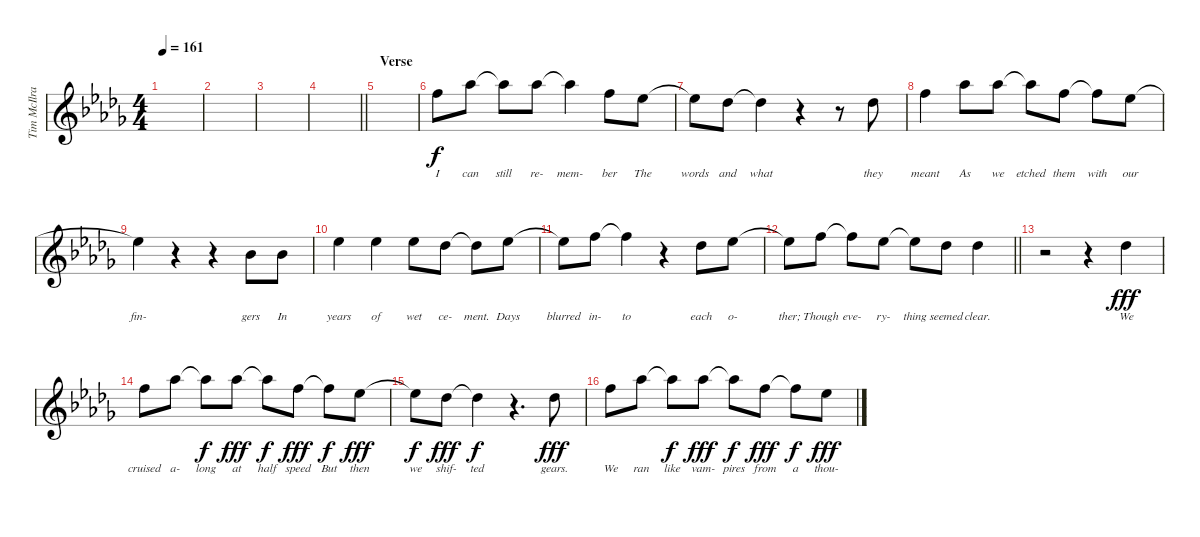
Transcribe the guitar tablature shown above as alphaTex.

\track ("Tim McIlrath - Vocals" "Tim McIlra") {instrument overdrivenguitar}
\staff {score}
\tuning (E4 B3 G3 D3 A2 E2) {hide}
\ts (4 4)
\tempo 161
\clef g2
\ks db
|
|
|
\barLineRight lightlight
|
\section ("" "Verse")
|
6.2.8{lyrics (0 "I") lyrics (1 "") lyrics (2 "") lyrics (3 "") lyrics (4 "")} 4.1.8{lyrics (0 "can") lyrics (1 "") lyrics (2 "") lyrics (3 "") lyrics (4 "")} 4.1{t}.8{lyrics (0 "still") lyrics (1 "") lyrics (2 "") lyrics (3 "") lyrics (4 "")} 4.1.8{lyrics (0 "re-") lyrics (1 "") lyrics (2 "") lyrics (3 "") lyrics (4 "")} 4.1{t}.4{lyrics (0 "mem-") lyrics (1 "") lyrics (2 "") lyrics (3 "") lyrics (4 "")} 1.1.8{lyrics (0 "ber") lyrics (1 "") lyrics (2 "") lyrics (3 "") lyrics (4 "")} 4.2.8{lyrics (0 "The") lyrics (1 "") lyrics (2 "") lyrics (3 "") lyrics (4 "")} |
4.2{t}.8{lyrics (0 "words") lyrics (1 "") lyrics (2 "") lyrics (3 "") lyrics (4 "")} 2.2.8{lyrics (0 "and") lyrics (1 "") lyrics (2 "") lyrics (3 "") lyrics (4 "")} 2.2{t}.4{lyrics (0 "what") lyrics (1 "") lyrics (2 "") lyrics (3 "") lyrics (4 "")} r.4 r.8 2.2.8{lyrics (0 "they") lyrics (1 "") lyrics (2 "") lyrics (3 "") lyrics (4 "")} |
1.1.4{lyrics (0 "meant") lyrics (1 "") lyrics (2 "") lyrics (3 "") lyrics (4 "")} 4.1.8{lyrics (0 "As") lyrics (1 "") lyrics (2 "") lyrics (3 "") lyrics (4 "")} 4.1.8{lyrics (0 "we") lyrics (1 "") lyrics (2 "") lyrics (3 "") lyrics (4 "")} 4.1{t}.8{lyrics (0 "etched") lyrics (1 "") lyrics (2 "") lyrics (3 "") lyrics (4 "")} 1.1.8{lyrics (0 "them") lyrics (1 "") lyrics (2 "") lyrics (3 "") lyrics (4 "")} 1.1{t}.8{lyrics (0 "with") lyrics (1 "") lyrics (2 "") lyrics (3 "") lyrics (4 "")} 4.2.8{lyrics (0 "our") lyrics (1 "") lyrics (2 "") lyrics (3 "") lyrics (4 "")} |
4.2{t}.4{lyrics (0 "fin-") lyrics (1 "") lyrics (2 "") lyrics (3 "") lyrics (4 "")} r.4 r.4 3.3.8{lyrics (0 "gers") lyrics (1 "") lyrics (2 "") lyrics (3 "") lyrics (4 "")} 3.3.8{lyrics (0 "In") lyrics (1 "") lyrics (2 "") lyrics (3 "") lyrics (4 "")} |
4.2.4{lyrics (0 "years") lyrics (1 "") lyrics (2 "") lyrics (3 "") lyrics (4 "")} 4.2.4{lyrics (0 "of") lyrics (1 "") lyrics (2 "") lyrics (3 "") lyrics (4 "")} 4.2.8{lyrics (0 "wet") lyrics (1 "") lyrics (2 "") lyrics (3 "") lyrics (4 "")} 2.2.8{lyrics (0 "ce-") lyrics (1 "") lyrics (2 "") lyrics (3 "") lyrics (4 "")} 2.2{t}.8{lyrics (0 "ment.") lyrics (1 "") lyrics (2 "") lyrics (3 "") lyrics (4 "")} 4.2.8{lyrics (0 "Days") lyrics (1 "") lyrics (2 "") lyrics (3 "") lyrics (4 "")} |
4.2{t}.8{lyrics (0 "blurred") lyrics (1 "") lyrics (2 "") lyrics (3 "") lyrics (4 "")} 1.1.8{lyrics (0 "in-") lyrics (1 "") lyrics (2 "") lyrics (3 "") lyrics (4 "")} 1.1{t}.4{lyrics (0 "to") lyrics (1 "") lyrics (2 "") lyrics (3 "") lyrics (4 "")} r.4 2.2.8{lyrics (0 "each") lyrics (1 "") lyrics (2 "") lyrics (3 "") lyrics (4 "")} 4.2.8{lyrics (0 "o-") lyrics (1 "") lyrics (2 "") lyrics (3 "") lyrics (4 "")} |
\barLineRight lightlight
4.2{t}.8{lyrics (0 "ther;") lyrics (1 "") lyrics (2 "") lyrics (3 "") lyrics (4 "")} 1.1.8{lyrics (0 "Though") lyrics (1 "") lyrics (2 "") lyrics (3 "") lyrics (4 "")} 1.1{t}.8{lyrics (0 "eve-") lyrics (1 "") lyrics (2 "") lyrics (3 "") lyrics (4 "")} 4.2.8{lyrics (0 "ry-") lyrics (1 "") lyrics (2 "") lyrics (3 "") lyrics (4 "")} 4.2{t}.8{lyrics (0 "thing") lyrics (1 "") lyrics (2 "") lyrics (3 "") lyrics (4 "")} 2.2.8{lyrics (0 "seemed") lyrics (1 "") lyrics (2 "") lyrics (3 "") lyrics (4 "")} 2.2.4{lyrics (0 "clear.") lyrics (1 "") lyrics (2 "") lyrics (3 "") lyrics (4 "")} |
r.2 r.4 2.2.4{lyrics (0 "We") lyrics (1 "") lyrics (2 "") lyrics (3 "") lyrics (4 "") dy fff} |
1.1.8{lyrics (0 "cruised") lyrics (1 "") lyrics (2 "") lyrics (3 "") lyrics (4 "")} 4.1.8{lyrics (0 "a-") lyrics (1 "") lyrics (2 "") lyrics (3 "") lyrics (4 "")} 4.1{t}.8{lyrics (0 "long") lyrics (1 "") lyrics (2 "") lyrics (3 "") lyrics (4 "") dy f} 4.1.8{lyrics (0 "at") lyrics (1 "") lyrics (2 "") lyrics (3 "") lyrics (4 "") dy fff} 4.1{t}.8{lyrics (0 "half") lyrics (1 "") lyrics (2 "") lyrics (3 "") lyrics (4 "") dy f} 1.1.8{lyrics (0 "speed") lyrics (1 "") lyrics (2 "") lyrics (3 "") lyrics (4 "") dy fff} 1.1{t}.8{lyrics (0 "But") lyrics (1 "") lyrics (2 "") lyrics (3 "") lyrics (4 "") dy f} 4.2.8{lyrics (0 "then") lyrics (1 "") lyrics (2 "") lyrics (3 "") lyrics (4 "") dy fff} |
4.2{t}.8{lyrics (0 "we") lyrics (1 "") lyrics (2 "") lyrics (3 "") lyrics (4 "") dy f} 2.2.8{lyrics (0 "shif-") lyrics (1 "") lyrics (2 "") lyrics (3 "") lyrics (4 "") dy fff} 2.2{t}.4{lyrics (0 "ted") lyrics (1 "") lyrics (2 "") lyrics (3 "") lyrics (4 "") dy f} r.4{d} 2.2.8{lyrics (0 "gears.") lyrics (1 "") lyrics (2 "") lyrics (3 "") lyrics (4 "") dy fff} |
1.1.8{lyrics (0 "We") lyrics (1 "") lyrics (2 "") lyrics (3 "") lyrics (4 "")} 4.1.8{lyrics (0 "ran") lyrics (1 "") lyrics (2 "") lyrics (3 "") lyrics (4 "")} 4.1{t}.8{lyrics (0 "like") lyrics (1 "") lyrics (2 "") lyrics (3 "") lyrics (4 "") dy f} 4.1.8{lyrics (0 "vam-") lyrics (1 "") lyrics (2 "") lyrics (3 "") lyrics (4 "") dy fff} 4.1{t}.8{lyrics (0 "pires") lyrics (1 "") lyrics (2 "") lyrics (3 "") lyrics (4 "") dy f} 1.1.8{lyrics (0 "from") lyrics (1 "") lyrics (2 "") lyrics (3 "") lyrics (4 "") dy fff} 1.1{t}.8{lyrics (0 "a") lyrics (1 "") lyrics (2 "") lyrics (3 "") lyrics (4 "") dy f} 4.2.8{lyrics (0 "thou-") lyrics (1 "") lyrics (2 "") lyrics (3 "") lyrics (4 "") dy fff}
